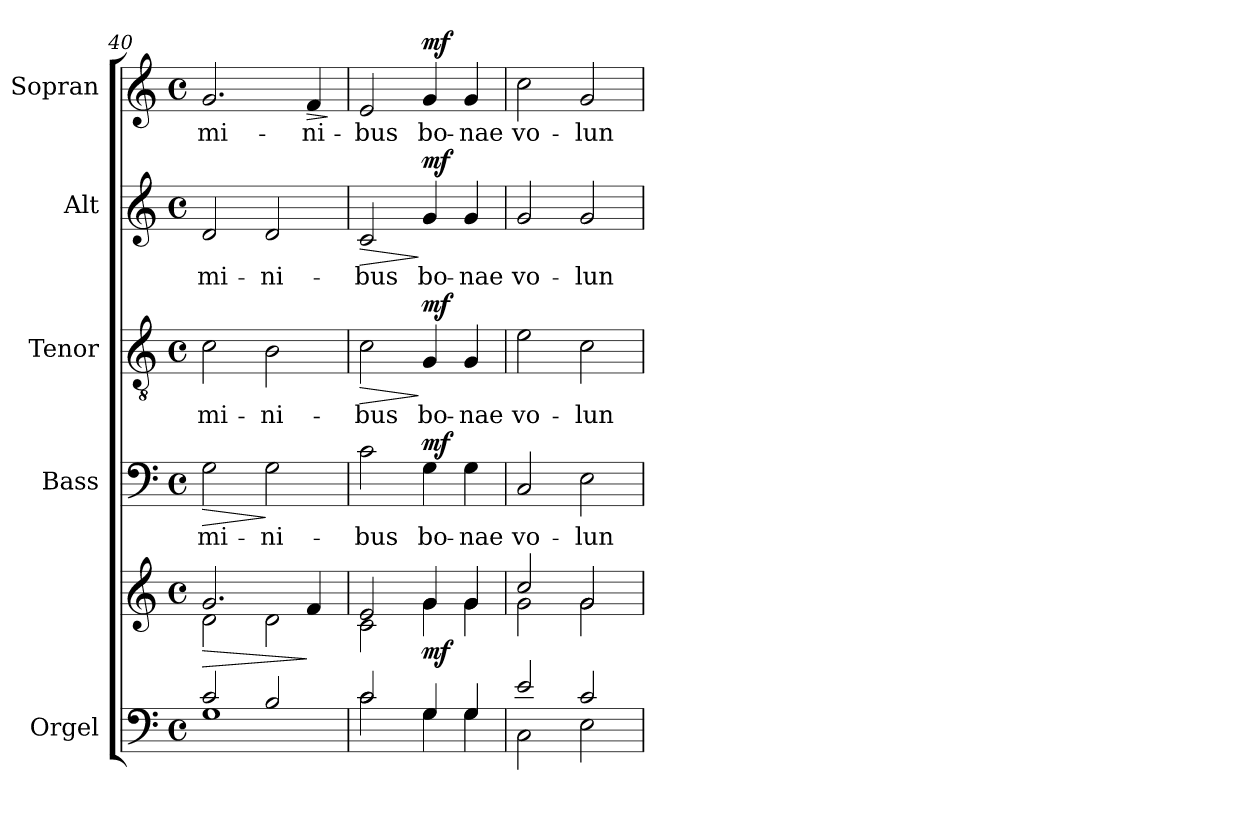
**kern	**kern	**dynam	**kern	**text	**dynam	**kern	**text	**dynam	**kern	**text	**dynam	**kern	**text	**dynam
*part5	*part5	*part5	*part4	*part4	*part4	*part3	*part3	*part3	*part2	*part2	*part2	*part1	*part1	*part1
*staff6	*staff5	*staff5/6	*staff4	*staff4	*staff4	*staff3	*staff3	*staff3	*staff2	*staff2	*staff2	*staff1	*staff1	*staff1
*I"Orgel	*	*	*I"Bass	*	*	*I"Tenor	*	*	*I"Alt	*	*	*I"Sopran	*	*
*I'Org.	*	*	*I'B.	*	*	*I'T.	*	*	*I'A.	*	*	*I'S.	*	*
*clefF4	*clefG2	*	*clefF4	*	*	*clefGv2	*	*	*clefG2	*	*	*clefG2	*	*
*k[]	*k[]	*	*k[]	*	*	*k[]	*	*	*k[]	*	*	*k[]	*	*
*C:	*C:	*	*C:	*	*	*C:	*	*	*C:	*	*	*C:	*	*
*M4/4	*M4/4	*	*M4/4	*	*	*M4/4	*	*	*M4/4	*	*	*M4/4	*	*
*met(c)	*met(c)	*	*met(c)	*	*	*met(c)	*	*	*met(c)	*	*	*met(c)	*	*
=40	=40	=40	=40	=40	=40	=40	=40	=40	=40	=40	=40	=40	=40	=40
*^	*	*	*	*	*	*	*	*	*	*	*	*	*	*
!	!	!	!LO:HP:b	!	!LO:LY:b	!LO:HP:b	!	!LO:LY:b	!	!	!LO:LY:b	!	!	!LO:LY:b	!
*	*	*^	*	*	*	*	*	*	*	*	*	*	*	*	*
2c/	1G	2.g/	2d\	>	2G\	-mi-	>	2c\	-mi-	.	2d/	-mi-	.	2.g/	-mi-	.
!	!	!	!	!	!	!LO:LY:b	!	!	!LO:LY:b	!	!	!LO:LY:b	!	!	!	!
2B/	.	.	2d\	.	2G\	-ni-	]	2B\	-ni-	.	2d/	-ni-	.	.	.	.
!	!	!	!	!	!	!	!	!	!	!	!	!	!	!	!LO:LY:b	!LO:HP:b
.	.	4f/	.	]	.	.	.	.	.	.	.	.	.	4f/	-ni-	>
*v	*v	*	*	*	*	*	*	*	*	*	*	*	*	*	*	*
*	*v	*v	*	*	*	*	*	*	*	*	*	*	*	*	*
.	.	.	.	.	.	.	.	.	.	.	.	.	.	]
=41	=41	=41	=41	=41	=41	=41	=41	=41	=41	=41	=41	=41	=41	=41
*^	*^	*	*	*	*	*	*	*	*	*	*	*	*	*
!	!	!	!	!	!	!LO:LY:b	!	!	!LO:LY:b	!LO:HP:b	!	!LO:LY:b	!LO:HP:b	!	!LO:LY:b	!
2c/	2c\	2e/	2c\	.	2c\	-bus	.	2c\	-bus	>	2c/	-bus	>	2e/	-bus	.
!	!	!	!	!LO:DY:b	!	!LO:LY:b	!LO:DY:a	!	!LO:LY:b	!LO:DY:n=1:a	!	!LO:LY:b	!LO:DY:n=1:a	!	!LO:LY:b	!LO:DY:a
4G/	4G\	4g/	4g\	mf	4G\	bo-	mf	4G/	bo-	] mf	4g/	bo-	] mf	4g/	bo-	mf
!	!	!	!	!	!	!LO:LY:b	!	!	!LO:LY:b	!	!	!LO:LY:b	!	!	!LO:LY:b	!
4G/	4G\	4g/	4g\	.	4G\	-nae	.	4G/	-nae	.	4g/	-nae	.	4g/	-nae	.
=42	=42	=42	=42	=42	=42	=42	=42	=42	=42	=42	=42	=42	=42	=42	=42	=42
!	!	!	!	!	!	!LO:LY:b	!	!	!LO:LY:b	!	!	!LO:LY:b	!	!	!LO:LY:b	!
2e/	2C\	2cc/	2g\	.	2C/	vo-	.	2e\	vo-	.	2g/	vo-	.	2cc\	vo-	.
!	!	!	!	!	!	!LO:LY:b	!	!	!LO:LY:b	!	!	!LO:LY:b	!	!	!LO:LY:b	!
2c/	2E\	2g/	2g\	.	2E\	-lun-	.	2c\	-lun-	.	2g/	-lun-	.	2g/	-lun-	.
*v	*v	*	*	*	*	*	*	*	*	*	*	*	*	*	*	*
*	*v	*v	*	*	*	*	*	*	*	*	*	*	*	*	*
=	=	=	=	=	=	=	=	=	=	=	=	=	=	=
*-	*-	*-	*-	*-	*-	*-	*-	*-	*-	*-	*-	*-	*-	*-
